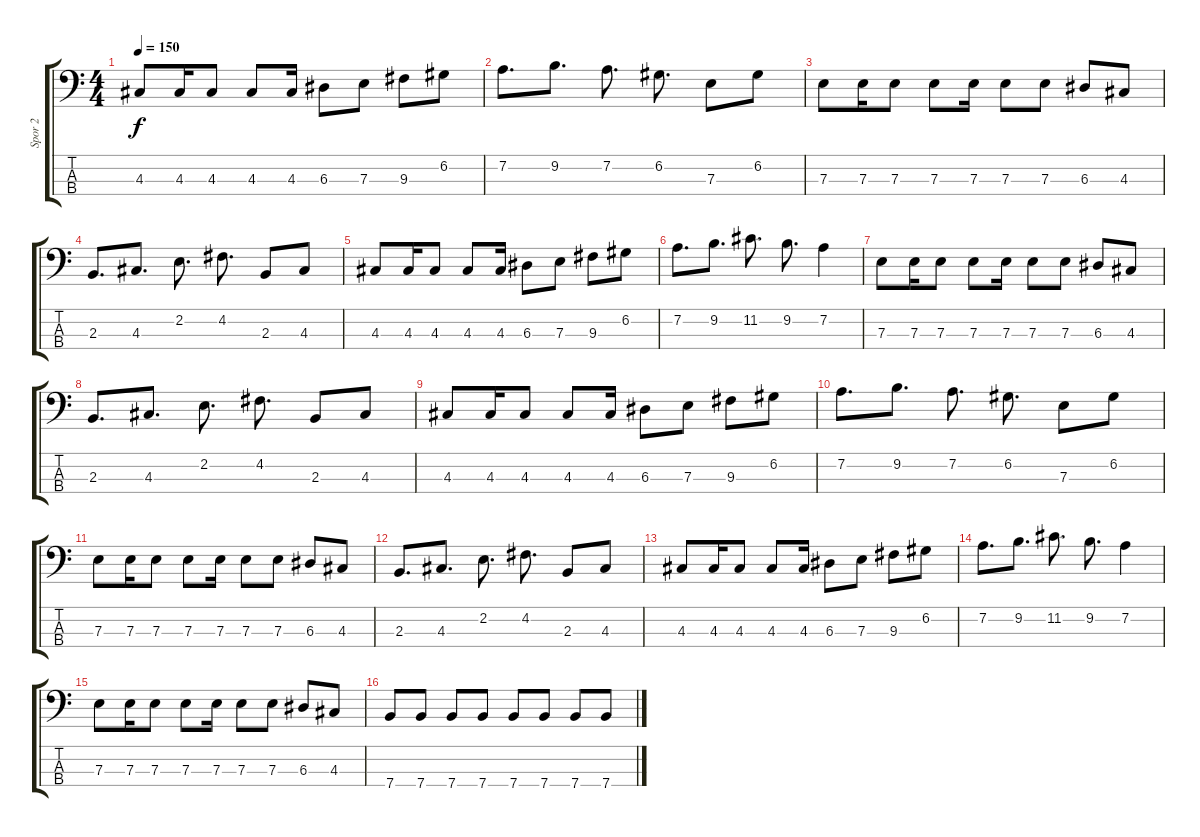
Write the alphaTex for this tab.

\track ("Spor 2" "Spor 2") {instrument electricbassfinger}
\staff {score tabs}
\tuning (G2 D2 A1 E1) {hide}
\ts (4 4)
\tempo 150
\clef f4
\ks c
4.3.8{dy f} 4.3.16 4.3.8 4.3.8 4.3.16 6.3.8 7.3.8 9.3.8 6.2.8 |
7.2.8{d} 9.2.8{d} 7.2.8{d} 6.2.8{d} 7.3.8 6.2.8 |
7.3.8 7.3.16 7.3.8 7.3.8 7.3.16 7.3.8 7.3.8 6.3.8 4.3.8 |
2.3.8{d} 4.3.8{d} 2.2.8{d} 4.2.8{d} 2.3.8 4.3.8 |
4.3.8 4.3.16 4.3.8 4.3.8 4.3.16 6.3.8 7.3.8 9.3.8 6.2.8 |
7.2.8{d} 9.2.8{d} 11.2.8{d} 9.2.8{d} 7.2.4 |
7.3.8 7.3.16 7.3.8 7.3.8 7.3.16 7.3.8 7.3.8 6.3.8 4.3.8 |
2.3.8{d} 4.3.8{d} 2.2.8{d} 4.2.8{d} 2.3.8 4.3.8 |
4.3.8 4.3.16 4.3.8 4.3.8 4.3.16 6.3.8 7.3.8 9.3.8 6.2.8 |
7.2.8{d} 9.2.8{d} 7.2.8{d} 6.2.8{d} 7.3.8 6.2.8 |
7.3.8 7.3.16 7.3.8 7.3.8 7.3.16 7.3.8 7.3.8 6.3.8 4.3.8 |
2.3.8{d} 4.3.8{d} 2.2.8{d} 4.2.8{d} 2.3.8 4.3.8 |
4.3.8 4.3.16 4.3.8 4.3.8 4.3.16 6.3.8 7.3.8 9.3.8 6.2.8 |
7.2.8{d} 9.2.8{d} 11.2.8{d} 9.2.8{d} 7.2.4 |
7.3.8 7.3.16 7.3.8 7.3.8 7.3.16 7.3.8 7.3.8 6.3.8 4.3.8 |
7.4.8 7.4.8 7.4.8 7.4.8 7.4.8 7.4.8 7.4.8 7.4.8
